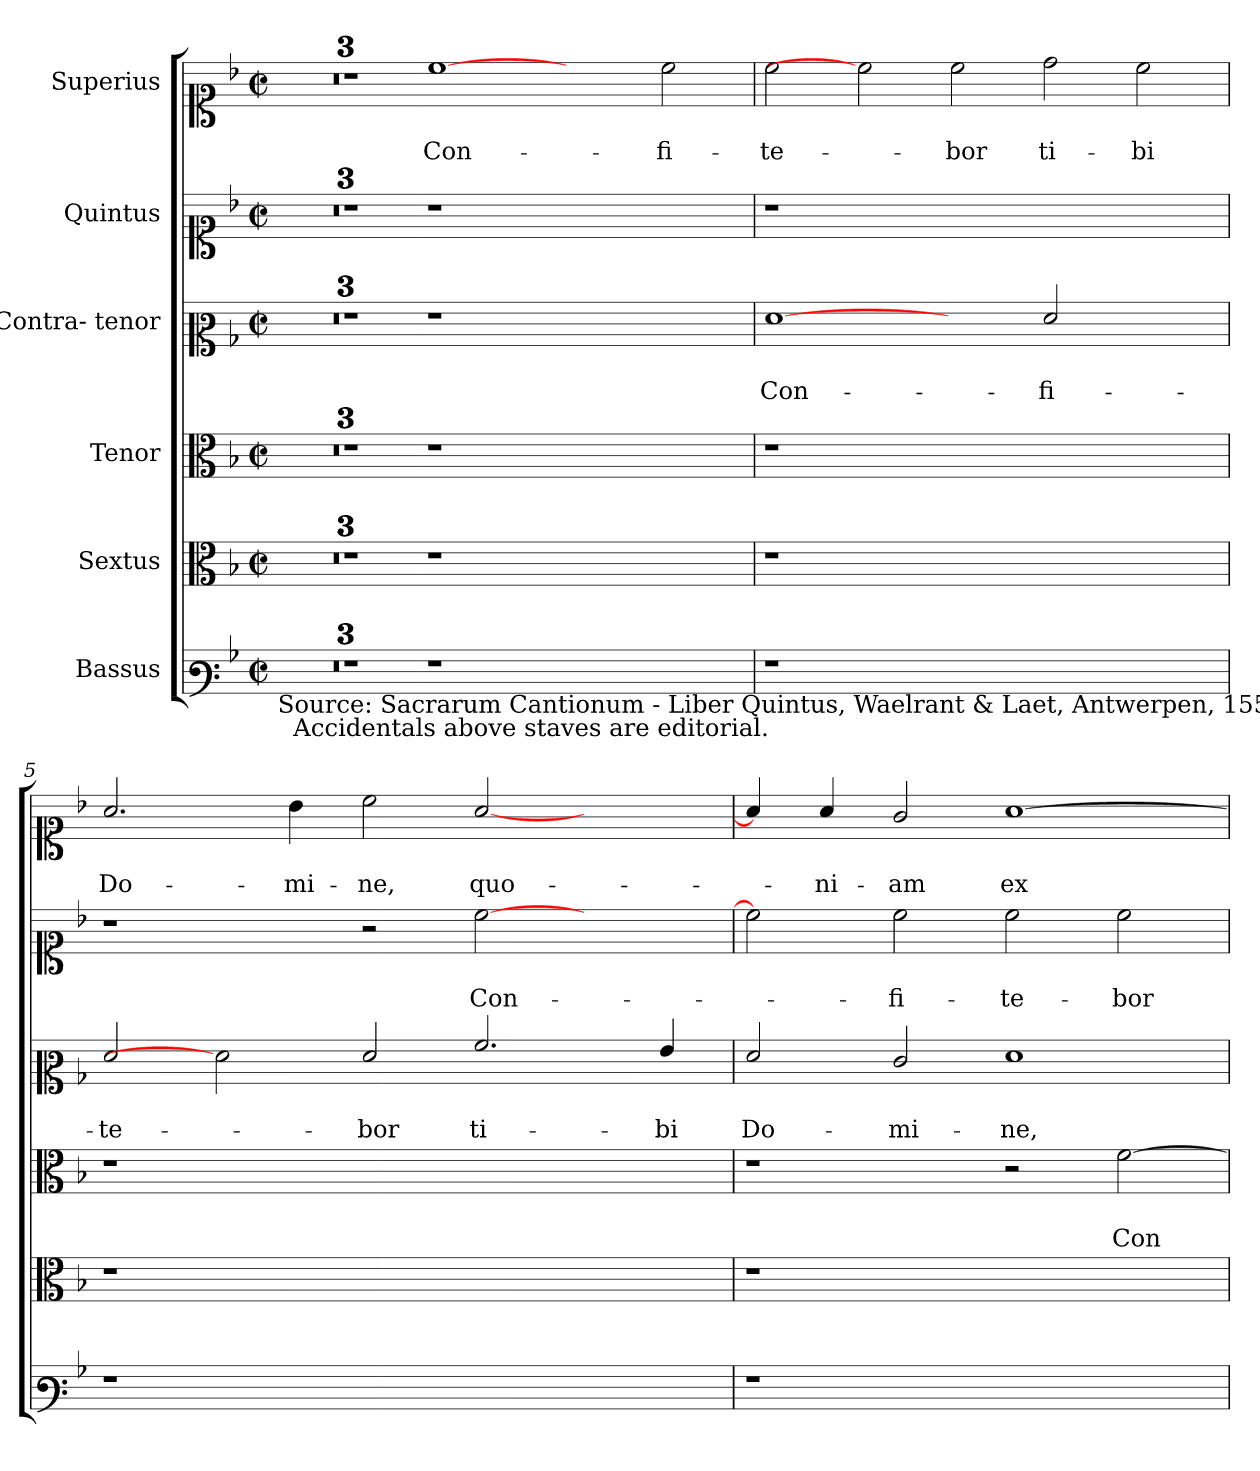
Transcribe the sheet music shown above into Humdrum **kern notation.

**kern	**kern	**kern	**text	**text	**kern	**text	**text	**kern	**text	**text	**kern	**text	**text
*part6	*part5	*part4	*part4	*part4	*part3	*part3	*part3	*part2	*part2	*part2	*part1	*part1	*part1
*staff6	*staff5	*staff4	*staff4	*staff4	*staff3	*staff3	*staff3	*staff2	*staff2	*staff2	*staff1	*staff1	*staff1
*I"Bassus	*I"Sextus	*I"Tenor	*	*	*I"Contra- tenor	*	*	*I"Quintus	*	*	*I"Superius	*	*
*clefF3	*clefC3	*clefC3	*	*	*clefC2	*	*	*clefC1	*	*	*clefC1	*	*
*k[b-]	*k[b-]	*k[b-]	*	*	*k[b-]	*	*	*k[b-]	*	*	*k[b-]	*	*
*F:	*F:	*F:	*	*	*F:	*	*	*F:	*	*	*F:	*	*
*M2/2	*M2/2	*M2/2	*	*	*M2/2	*	*	*M2/2	*	*	*M2/2	*	*
*met(c|)	*met(c|)	*met(c|)	*	*	*met(c|)	*	*	*met(c|)	*	*	*met(c|)	*	*
=1	=1	=1	=1	=1	=1	=1	=1	=1	=1	=1	=1	=1	=1
!LO:TX:b:t=Source&colon; Sacrarum Cantionum - Liber Quintus, Waelrant & Laet, Antwerpen, 1556.\n              Accidentals above staves are editorial.	!	!	!	!	!	!	!	!	!	!	!	!	!
1ryy	1ryy	1ryy	.	.	1ryy	.	.	1ryy	.	.	1ryy	.	.
=2	=2	=2	=2	=2	=2	=2	=2	=2	=2	=2	=2	=2	=2
1r	1r	1r	.	.	1r	.	.	1r	.	.	1r	.	.
=3	=3	=3	=3	=3	=3	=3	=3	=3	=3	=3	=3	=3	=3
*clefF4	*clefGv2	*clefGv2	*	*	*clefG2	*	*	*clefG2	*	*	*clefG2	*	*
1ryy	1ryy	1ryy	.	.	1ryy	.	.	1ryy	.	.	1ryy	.	.
=3X1-	=3X1-	=3X1-	=3X1-	=3X1-	=3X1-	=3X1-	=3X1-	=3X1-	=3X1-	=3X1-	=3X1-	=3X1-	=3X1-
!	!	!	!	!	!	!	!	!	!	!	!	!	!LO:LY:b
1r	1r	1r	.	.	1r	.	.	1r	.	.	[1cc	.	Con-
1ryy	1ryy	1ryy	.	.	1ryy	.	.	1ryy	.	.	2ryy	.	.
!	!	!	!	!	!	!	!	!	!	!	!	!	!LO:LY:b
.	.	.	.	.	.	.	.	.	.	.	2cc\	.	-fi-
=4	=4	=4	=4	=4	=4	=4	=4	=4	=4	=4	=4	=4	=4
!	!	!	!	!	!	!	!LO:LY:b	!	!	!	!	!	!LO:LY:b
1r	1r	1r	.	.	[1f	.	Con-	1r	.	.	2cc\	.	-te-
.	.	.	.	.	.	.	.	.	.	.	2cc]	.	.
!	!	!	!	!	!	!	!	!	!	!	!	!	!LO:LY:b
1.ryy	1.ryy	1.ryy	.	.	2ryy	.	.	1.ryy	.	.	2cc\	.	-bor
!	!	!	!	!	!	!	!LO:LY:b	!	!	!	!	!	!LO:LY:b
.	.	.	.	.	2f/	.	-fi-	.	.	.	2dd\	.	ti-
!	!	!	!	!	!	!	!	!	!	!	!	!	!LO:LY:b
.	.	.	.	.	2ryy	.	.	.	.	.	2cc\	.	-bi
=5	=5	=5	=5	=5	=5	=5	=5	=5	=5	=5	=5	=5	=5
!	!	!	!	!	!	!	!LO:LY:b	!	!	!	!	!	!LO:LY:b
1r	1r	1r	.	.	2f/	.	-te-	1r	.	.	2.a/	.	Do-
.	.	.	.	.	2f]	.	.	.	.	.	.	.	.
!	!	!	!	!	!	!	!	!	!	!	!	!	!LO:LY:b
.	.	.	.	.	.	.	.	.	.	.	4b-\	.	-mi-
!	!	!	!	!	!	!	!LO:LY:b	!	!	!	!	!	!LO:LY:b
1.ryy	1.ryy	1.ryy	.	.	2f/	.	-bor	2r	.	.	2cc\	.	-ne,
!	!	!	!	!	!	!	!LO:LY:b	!	!	!LO:LY:b	!	!	!LO:LY:b
.	.	.	.	.	2.a/	.	ti-	[2cc\	.	Con-	[2a/	.	quo-
.	.	.	.	.	.	.	.	2ryy	.	.	2ryy	.	.
!	!	!	!	!	!	!	!LO:LY:b	!	!	!	!	!	!
.	.	.	.	.	4g/	.	-bi	.	.	.	.	.	.
=6	=6	=6	=6	=6	=6	=6	=6	=6	=6	=6	=6	=6	=6
!	!	!	!	!	!	!	!LO:LY:b	!	!	!	!	!	!
1r	1r	1r	.	.	2f/	.	Do-	2cc\]	.	.	4a/]	.	.
!	!	!	!	!	!	!	!	!	!	!	!	!	!LO:LY:b
.	.	.	.	.	.	.	.	.	.	.	4a/	.	-ni-
!	!	!	!	!	!	!	!LO:LY:b	!	!	!LO:LY:b	!	!	!LO:LY:b
.	.	.	.	.	2e/	.	-mi-	2cc\	.	-fi-	2g/	.	-am
!	!	!	!	!	!	!	!LO:LY:b	!	!	!LO:LY:b	!	!	!LO:LY:b
1ryy	1ryy	2r	.	.	1f	.	-ne,	2cc\	.	-te-	[1a	.	ex-
!	!	!	!	!LO:LY:b	!	!	!	!	!	!LO:LY:b	!	!	!
.	.	[2f\	.	Con-	.	.	.	2cc\	.	-bor	.	.	.
=	=	=	=	=	=	=	=	=	=	=	=	=	=
*-	*-	*-	*-	*-	*-	*-	*-	*-	*-	*-	*-	*-	*-
